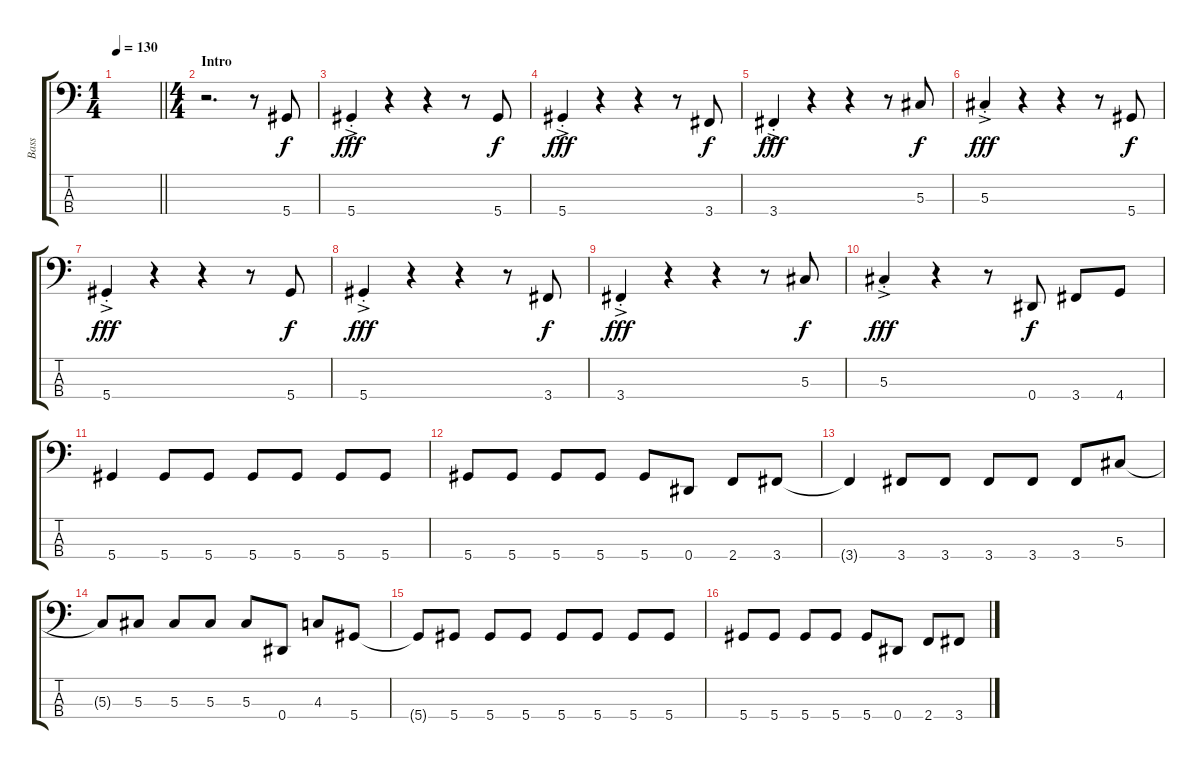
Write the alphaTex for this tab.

\track ("Bass" "Bass") {instrument electricbasspick}
\staff {score tabs}
\tuning (Gb2 Db2 Ab1 Eb1) {hide}
\ts (1 4)
\tempo 130
\clef f4
\barLineRight lightlight
\ks c
|
\ts (4 4)
\section ("" "Intro")
r.2{d} r.8 5.4.8 |
5.4{ac st}.4{dy fff} r.4 r.4 r.8 5.4.8{dy f} |
5.4{ac st}.4{dy fff} r.4 r.4 r.8 3.4.8{dy f} |
3.4{ac st}.4{dy fff} r.4 r.4 r.8 5.3.8{dy f} |
5.3{ac st}.4{dy fff} r.4 r.4 r.8 5.4.8{dy f} |
5.4{ac st}.4{dy fff} r.4 r.4 r.8 5.4.8{dy f} |
5.4{ac st}.4{dy fff} r.4 r.4 r.8 3.4.8{dy f} |
3.4{ac st}.4{dy fff} r.4 r.4 r.8 5.3.8{dy f} |
5.3{ac st}.4{dy fff} r.4 r.8 0.4.8{dy f} 3.4.8 4.4.8 |
5.4.4 5.4.8 5.4.8 5.4.8 5.4.8 5.4.8 5.4.8 |
5.4.8 5.4.8 5.4.8 5.4.8 5.4.8 0.4.8 2.4.8 3.4.8 |
3.4{t}.4 3.4.8 3.4.8 3.4.8 3.4.8 3.4.8 5.3.8 |
5.3{t}.8 5.3.8 5.3.8 5.3.8 5.3.8 0.4.8 4.3.8 5.4.8 |
5.4{t}.8 5.4.8 5.4.8 5.4.8 5.4.8 5.4.8 5.4.8 5.4.8 |
5.4.8 5.4.8 5.4.8 5.4.8 5.4.8 0.4.8 2.4.8 3.4.8
